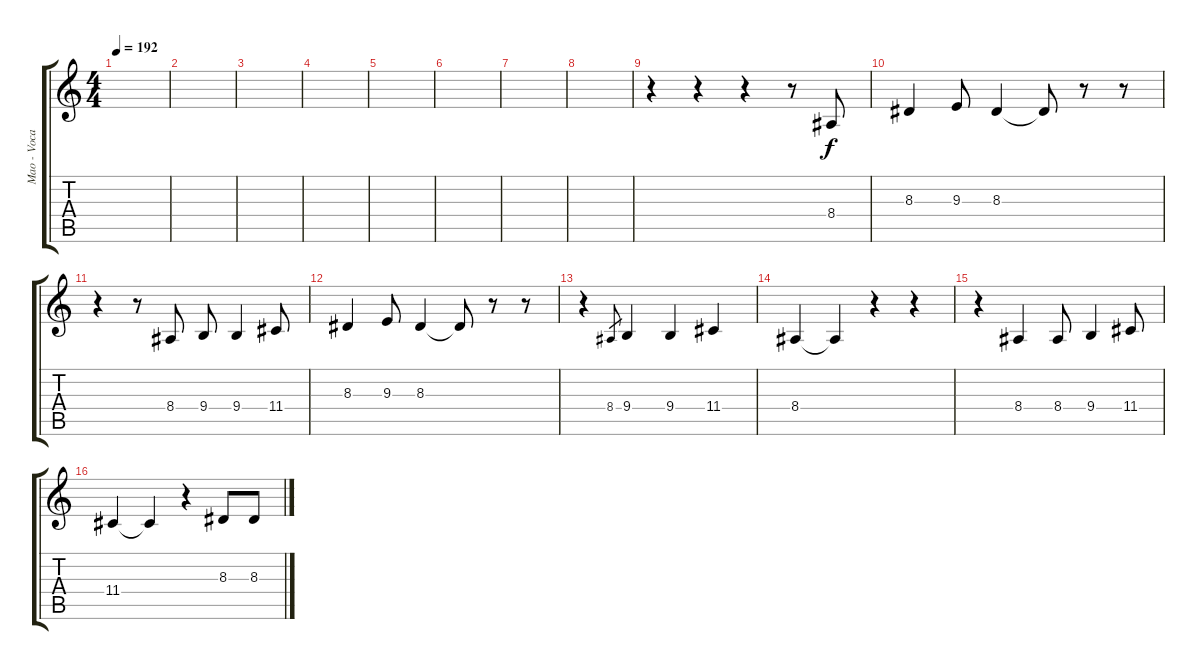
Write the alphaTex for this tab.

\track ("Mao - Vocalist" "Mao - Voca") {instrument acousticgrandpiano}
\staff {score tabs}
\tuning (E4 B3 G3 D3 A2 E2) {hide}
\ts (4 4)
\tempo 192
\clef g2
\ks c
|
|
|
|
|
|
|
|
r.4 r.4 r.4 r.8 8.4.8 |
8.3.4 9.3.8 8.3.4 8.3{t}.8 r.8 r.8 |
r.4 r.8 8.4.8 9.4.8 9.4.4 11.4.8 |
8.3.4 9.3.8 8.3.4 8.3{t}.8 r.8 r.8 |
r.4 8.4.8{gr} 9.4.4 9.4.4 11.4.4 |
8.4.4 8.4{t}.4 r.4 r.4 |
r.4 8.4.4 8.4.8 9.4.4 11.4.8 |
11.4.4 11.4{t}.4 r.4 8.3.8 8.3.8
